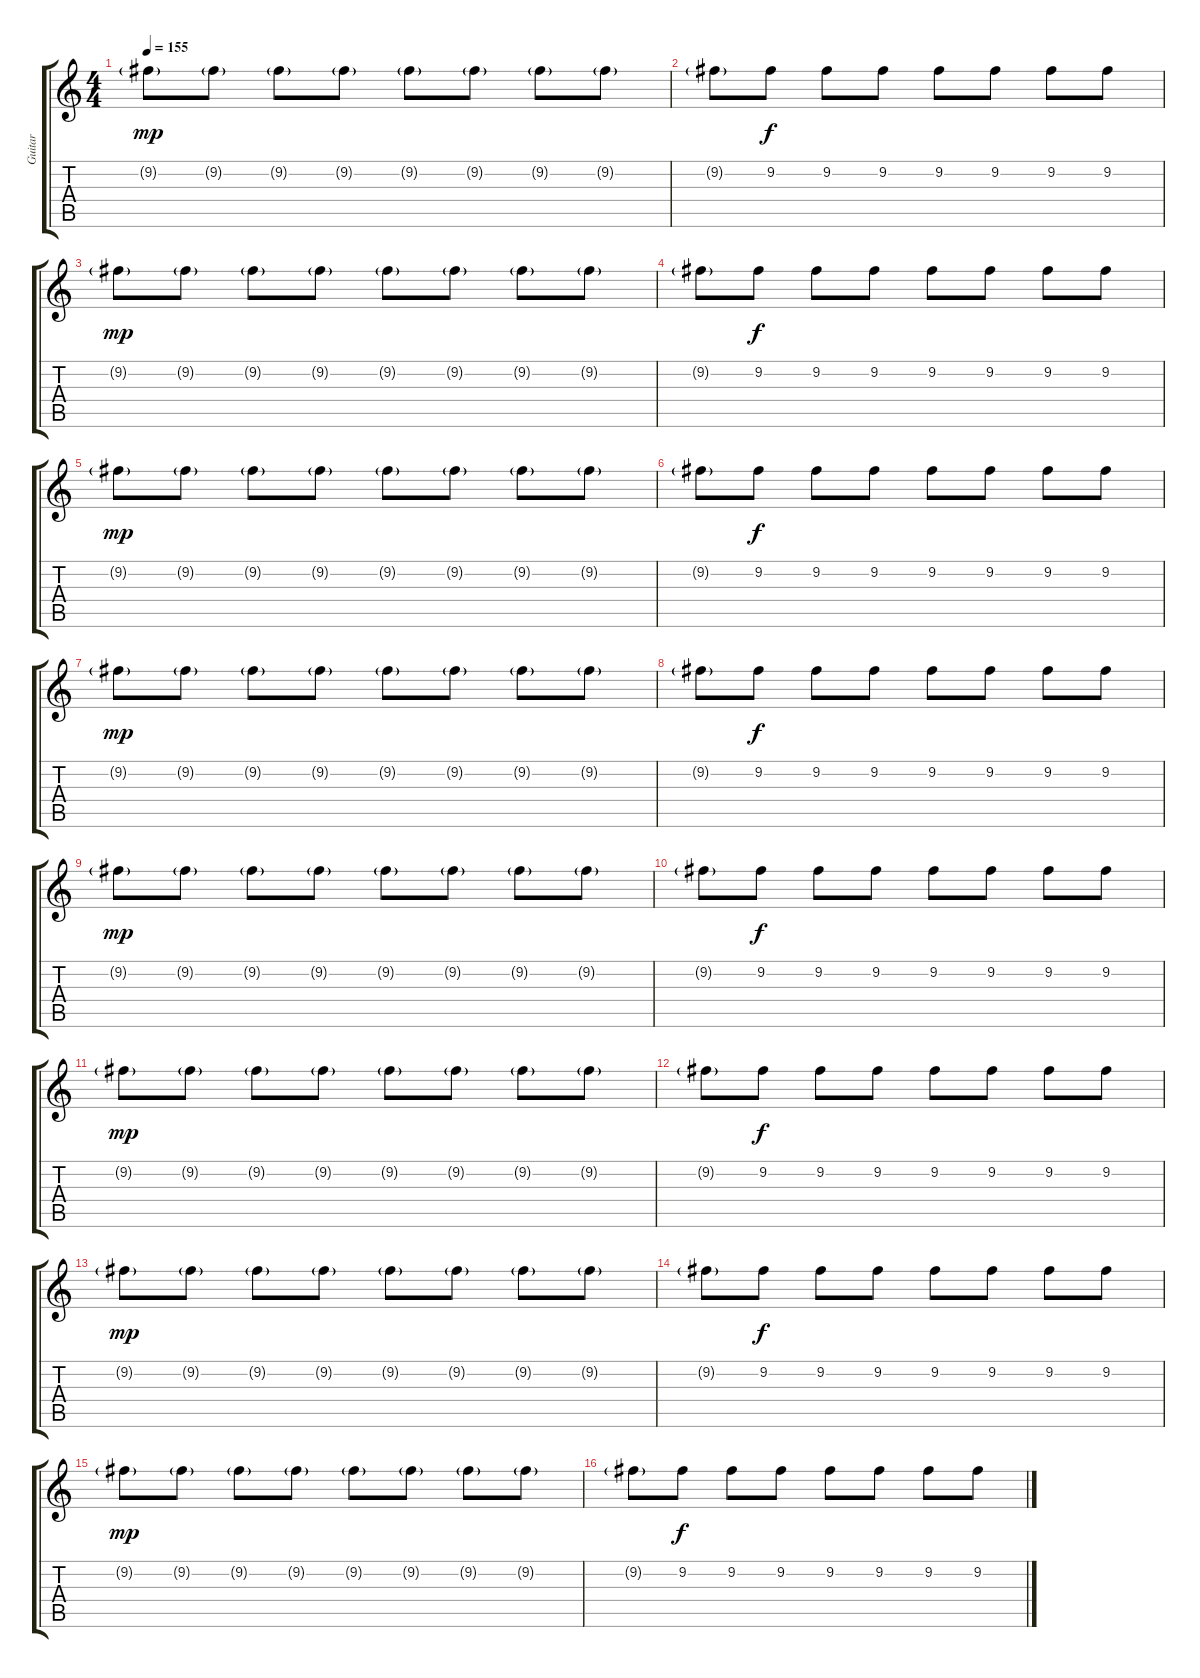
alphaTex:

\track ("Guitar" "Guitar") {instrument distortionguitar}
\staff {score tabs}
\tuning (D4 A3 F3 C3 G2 C2) {hide}
\ts (4 4)
\tempo 155
\clef g2
\ks c
9.2{g}.8{dy mp instrument distortionguitar} 9.2{g}.8 9.2{g}.8 9.2{g}.8 9.2{g}.8 9.2{g}.8 9.2{g}.8 9.2{g}.8 |
9.2{g}.8 9.2.8{dy f} 9.2.8 9.2.8 9.2.8 9.2.8 9.2.8 9.2.8 |
9.2{g}.8{dy mp} 9.2{g}.8 9.2{g}.8 9.2{g}.8 9.2{g}.8 9.2{g}.8 9.2{g}.8 9.2{g}.8 |
9.2{g}.8 9.2.8{dy f} 9.2.8 9.2.8 9.2.8 9.2.8 9.2.8 9.2.8 |
9.2{g}.8{dy mp} 9.2{g}.8 9.2{g}.8 9.2{g}.8 9.2{g}.8 9.2{g}.8 9.2{g}.8 9.2{g}.8 |
9.2{g}.8 9.2.8{dy f} 9.2.8 9.2.8 9.2.8 9.2.8 9.2.8 9.2.8 |
9.2{g}.8{dy mp} 9.2{g}.8 9.2{g}.8 9.2{g}.8 9.2{g}.8 9.2{g}.8 9.2{g}.8 9.2{g}.8 |
9.2{g}.8 9.2.8{dy f} 9.2.8 9.2.8 9.2.8 9.2.8 9.2.8 9.2.8 |
9.2{g}.8{dy mp} 9.2{g}.8 9.2{g}.8 9.2{g}.8 9.2{g}.8 9.2{g}.8 9.2{g}.8 9.2{g}.8 |
9.2{g}.8 9.2.8{dy f} 9.2.8 9.2.8 9.2.8 9.2.8 9.2.8 9.2.8 |
9.2{g}.8{dy mp} 9.2{g}.8 9.2{g}.8 9.2{g}.8 9.2{g}.8 9.2{g}.8 9.2{g}.8 9.2{g}.8 |
9.2{g}.8 9.2.8{dy f} 9.2.8 9.2.8 9.2.8 9.2.8 9.2.8 9.2.8 |
9.2{g}.8{dy mp} 9.2{g}.8 9.2{g}.8 9.2{g}.8 9.2{g}.8 9.2{g}.8 9.2{g}.8 9.2{g}.8 |
9.2{g}.8 9.2.8{dy f} 9.2.8 9.2.8 9.2.8 9.2.8 9.2.8 9.2.8 |
9.2{g}.8{dy mp} 9.2{g}.8 9.2{g}.8 9.2{g}.8 9.2{g}.8 9.2{g}.8 9.2{g}.8 9.2{g}.8 |
9.2{g}.8 9.2.8{dy f} 9.2.8 9.2.8 9.2.8 9.2.8 9.2.8 9.2.8
